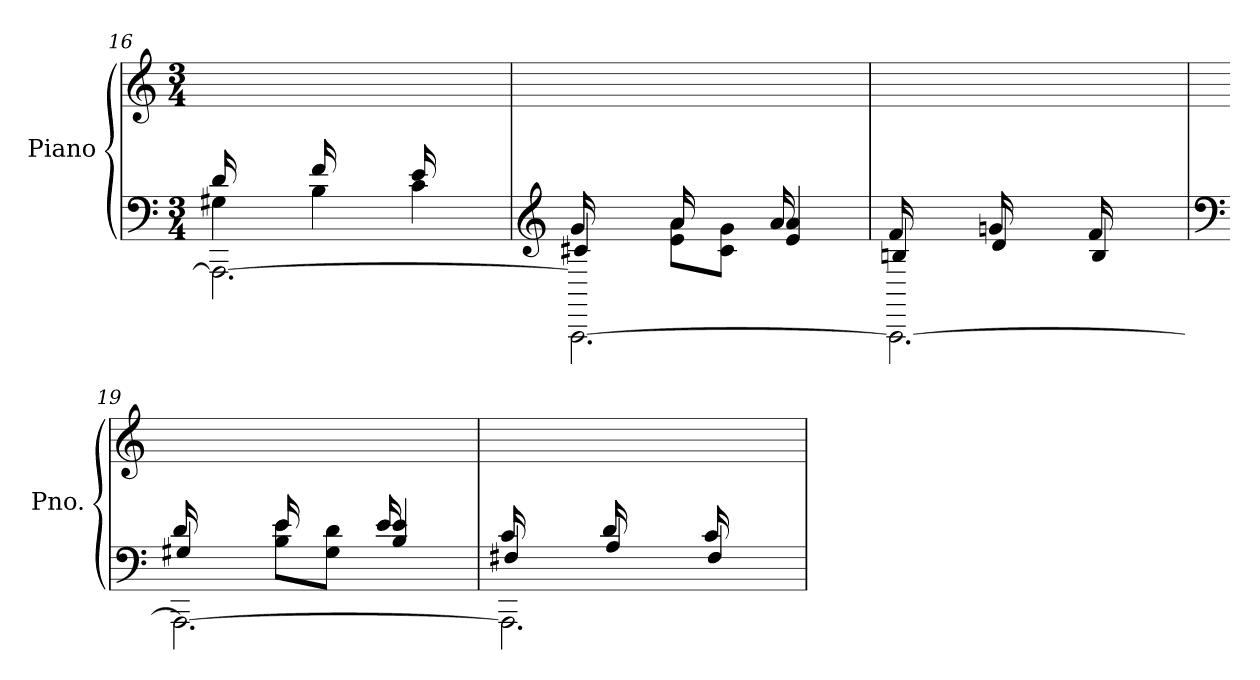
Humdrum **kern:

**kern	**kern
*part1	*part1
*staff2	*staff1
*I"Piano	*
*I'Pno.	*
!!LO:LB:g=z
*clefF4	*clefG2
*k[]	*k[]
*M3/4	*M3/4
=16	=16
*^	*
*	*^	*
(>16d/LL	4G#X\	2.AAA\_	16ryy
8.ryy	.	.	16f\
.	.	.	16b\
.	.	.	16f\JJ
16f/LL	4B\	.	16ryy
8.ryy	.	.	16a-X\
.	.	.	16dd\
.	.	.	16a-\JJ
16e/LL	4c\	.	16ryy
8.ryy	.	.	16g\
.	.	.	16cc\
.	.	.	16g\JJ
=17	=17	=17	=17
*clefG2	*	*	*
16g/LL	4c#X/	2.AAA\_	16ryy
8.ryy	.	.	16b-X\
.	.	.	16ee\
.	.	.	16b-\JJ
16a/LL	8e\ 8a\L	.	16ryy
8.ryy	.	.	16cc#X\
.	8c#\ 8g\J	.	16gg\
.	.	.	16cc#\JJ
16a/LL	4e/ 4a/	.	16ryy
8.ryy	.	.	16b-\
.	.	.	16ee\
.	.	.	16b-\JJ)
=18	=18	=18	=18
(>16f/LL	4Bn/	2.AAA\_	16ryy
8.ryy	.	.	16g#X\
.	.	.	16dd\
.	.	.	16g#\JJ
16gn/LL	4d/	.	16ryy
8.ryy	.	.	16b\
.	.	.	16ee\
.	.	.	16b\JJ
16f/LL	4B/	.	16ryy
8.ryy	.	.	16a\
.	.	.	16dd\
.	.	.	16a\JJ
!!LO:LB:g=z
=19	=19	=19	=19
*clefF4	*	*	*
16d/LL	4G#X/	2.AAA\_	16ryy
8.ryy	.	.	16f\
.	.	.	16b\
.	.	.	16f\JJ
16e/LL	8B\ 8e\L	.	16ryy
8.ryy	.	.	16g#X\
.	8G#\ 8d\J	.	16dd\
.	.	.	16g#\JJ
16e/LL	4B/ 4e/	.	16ryy
8.ryy	.	.	16f\
.	.	.	16b\
.	.	.	16f\JJ)
=20	=20	=20	=20
16c/LL	4F#X/	2.AAA\]	16ryy
8.ryy	.	.	16e-X\
.	.	.	16a\
.	.	.	16e-\JJ
16d/LL	4A/	.	16ryy
8.ryy	.	.	16f#X\
.	.	.	16cc\
.	.	.	16f#\JJ
16c/LL	4F#/	.	16ryy
8.ryy	.	.	16e-\
.	.	.	16a\
.	.	.	16e-\JJ
*v	*v	*v	*
=	=
*-	*-
